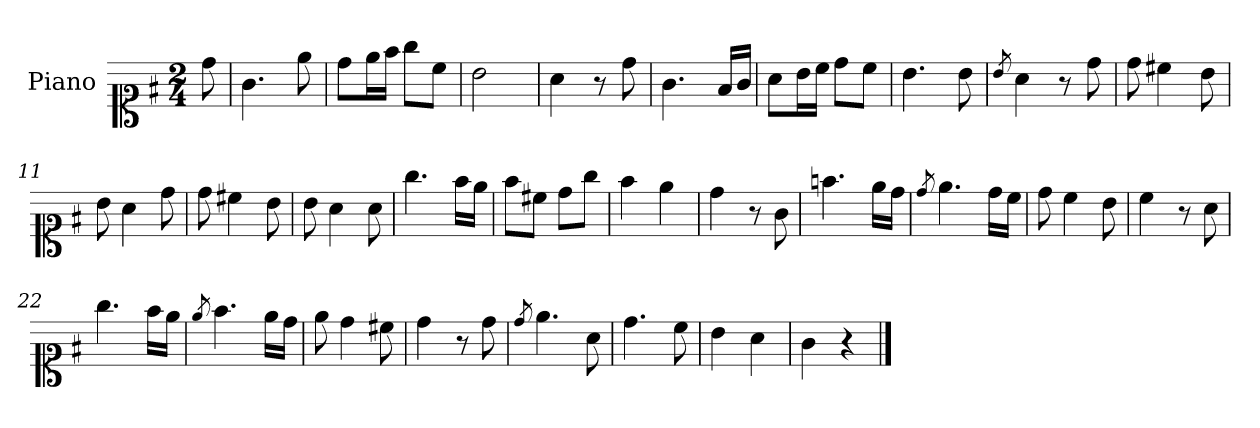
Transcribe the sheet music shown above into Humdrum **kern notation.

**kern
*part1
*staff1
*I"Piano
*I'Pno.
*clefC1
*k[f#]
*M2/4
=1
8dd\
=2
4.g\
8ee\
=3
8dd\L
16ee\L
16ff#\JJ
8gg\L
8cc\J
=4
2b\
=5
4a\
8r
8dd\
=6
4.g\
16f#/LL
16g/JJ
=7
8a\L
16b\L
16cc\JJ
8dd\L
8cc\J
=8
4.b\
8b\
=9
8qb/
4a\
8r
8dd\
=10
8dd\
4cc#X\
8b\
!!LO:LB:g=z
=11
8b\
4a\
8dd\
=12
8dd\
4cc#X\
8b\
=13
8b\
4a\
8a\
=14
4.gg\
16ff#\LL
16ee\JJ
=15
8ff#\L
8cc#X\J
8dd\L
8gg\J
=16
4ff#\
4ee\
=17
4dd\
8r
8g\
=18
4.ffn\
16ee\LL
16dd\JJ
=19
8qdd/
4.ee\
16dd\LL
16cc\JJ
=20
8dd\
4cc\
8b\
!!LO:LB:g=z
=21
4cc\
8r
8a\
=22
4.gg\
16ff#\LL
16ee\JJ
=23
8qee/
4.ff#\
16ee\LL
16dd\JJ
=24
8ee\
4dd\
8cc#X\
=25
4dd\
8r
8dd\
=26
8qdd/
4.ee\
8a\
=27
4.dd\
8cc\
=28
4b\
4a\
=29
4g\
4r
==
*-
